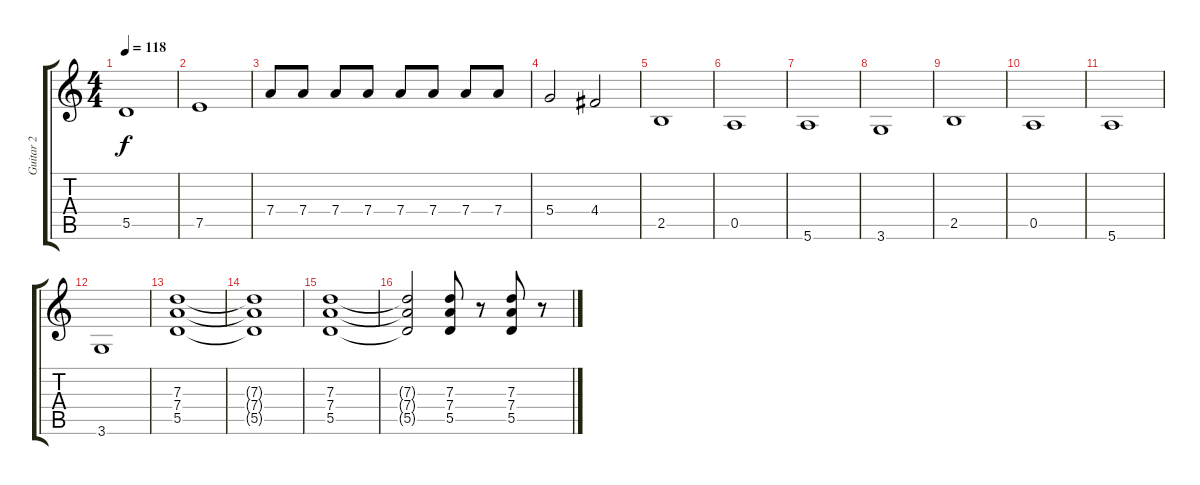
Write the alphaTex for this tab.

\track ("Guitar 2" "Guitar 2") {instrument distortionguitar}
\staff {score tabs}
\tuning (E4 B3 G3 D3 A2 E2) {hide}
\ts (4 4)
\tempo 118
\clef g2
\ks c
5.5.1{dy f} |
7.5.1 |
7.4.8 7.4.8 7.4.8 7.4.8 7.4.8 7.4.8 7.4.8 7.4.8 |
5.4.2 4.4.2 |
2.5.1 |
0.5.1 |
5.6.1 |
3.6.1 |
2.5.1 |
0.5.1 |
5.6.1 |
3.6.1 |
(7.3 7.4 5.5).1 |
(7.3{t} 7.4{t} 5.5{t}).1 |
(7.3 7.4 5.5).1 |
(7.3{t} 7.4{t} 5.5{t}).2 (7.3 7.4 5.5).8 r.8 (7.3 7.4 5.5).8 r.8
